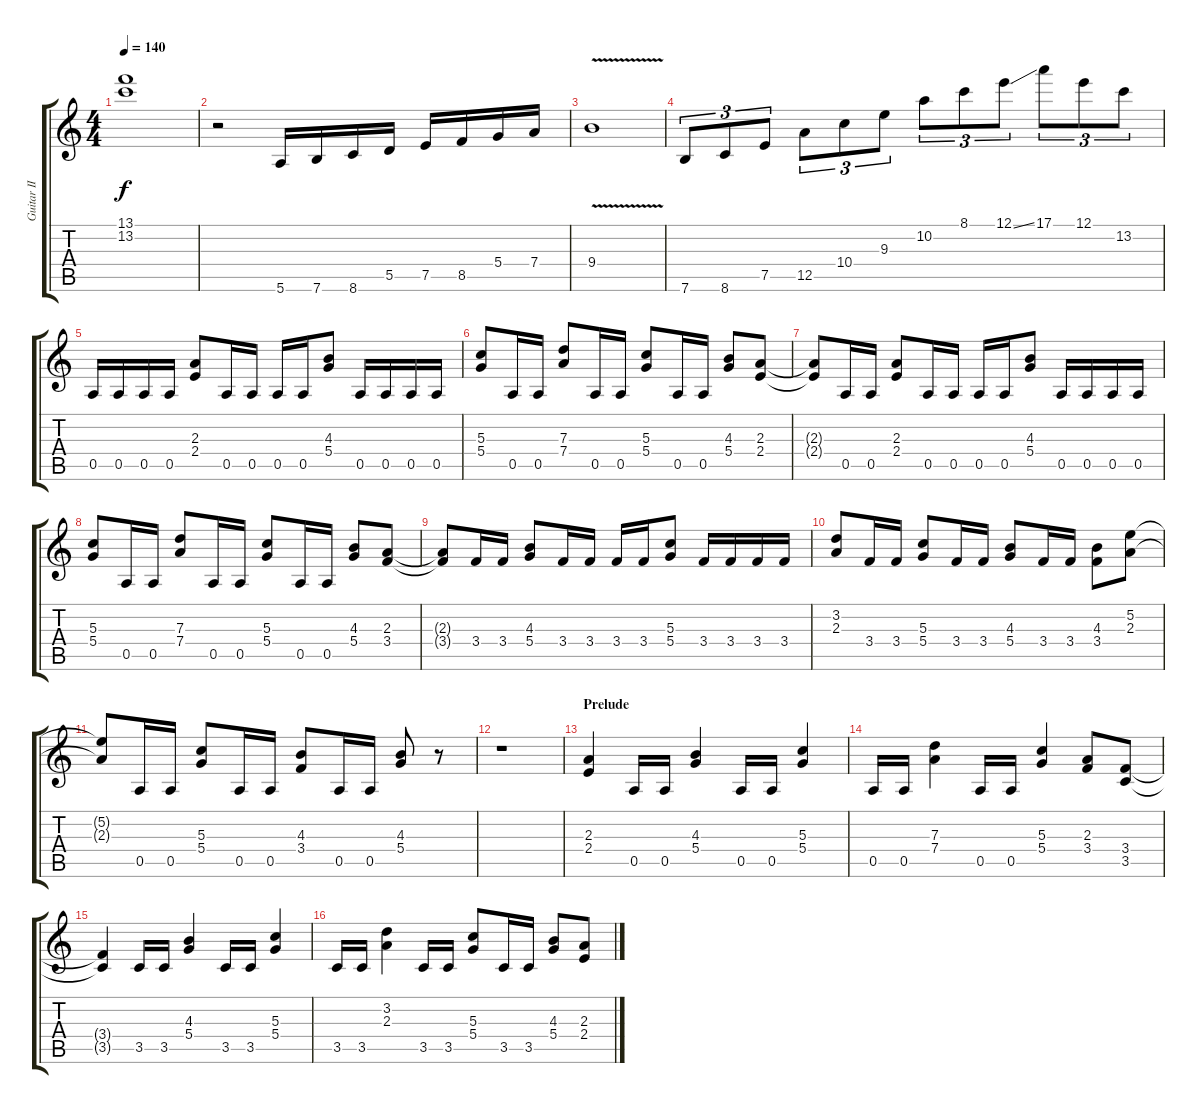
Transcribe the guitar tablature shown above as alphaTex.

\track ("Guitar II" "Guitar II") {instrument distortionguitar}
\staff {score tabs}
\tuning (E4 B3 G3 D3 A2 E2) {hide}
\ts (4 4)
\tempo 140
\clef g2
\ks c
(13.1{t} 13.2{t}).1{dy f} |
r.2{volume 11} 5.6.16 7.6.16 8.6.16 5.5.16 7.5.16 8.5.16 5.4.16 7.4.16 |
9.4{v}.1 |
7.6.8{tu (3 2)} 8.6.8{tu (3 2)} 7.5.8{tu (3 2)} 12.5.8{tu (3 2)} 10.4.8{tu (3 2)} 9.3.8{tu (3 2)} 10.2.8{tu (3 2)} 8.1.8{tu (3 2)} 12.1{ss}.8{tu (3 2)} 17.1.8{tu (3 2)} 12.1.8{tu (3 2)} 13.2.8{tu (3 2)} |
0.5.16{volume 10 balance 8 instrument distortionguitar} 0.5.16 0.5.16 0.5.16 (2.3 2.4).8 0.5.16 0.5.16 0.5.16 0.5.16 (4.3 5.4).8 0.5.16 0.5.16 0.5.16 0.5.16 |
(5.3 5.4).8 0.5.16 0.5.16 (7.3 7.4).8 0.5.16 0.5.16 (5.3 5.4).8 0.5.16 0.5.16 (4.3 5.4).8 (2.3 2.4).8 |
(2.3{t} 2.4{t}).8 0.5.16 0.5.16 (2.3 2.4).8 0.5.16 0.5.16 0.5.16 0.5.16 (4.3 5.4).8 0.5.16 0.5.16 0.5.16 0.5.16 |
(5.3 5.4).8 0.5.16 0.5.16 (7.3 7.4).8 0.5.16 0.5.16 (5.3 5.4).8 0.5.16 0.5.16 (4.3 5.4).8 (2.3 3.4).8 |
(2.3{t} 3.4{t}).8 3.4.16 3.4.16 (4.3 5.4).8 3.4.16 3.4.16 3.4.16 3.4.16 (5.3 5.4).8 3.4.16 3.4.16 3.4.16 3.4.16 |
(3.2 2.3).8 3.4.16 3.4.16 (5.3 5.4).8 3.4.16 3.4.16 (4.3 5.4).8 3.4.16 3.4.16 (4.3 3.4).8 (5.2 2.3).8 |
(5.2{t} 2.3{t}).8 0.5.16 0.5.16 (5.3 5.4).8 0.5.16 0.5.16 (4.3 3.4).8 0.5.16 0.5.16 (4.3 5.4).8 r.8 |
r.1 |
\section ("" "Prelude")
(2.3 2.4).4{volume 10 balance 0 instrument distortionguitar} 0.5.16 0.5.16 (4.3 5.4).4 0.5.16 0.5.16 (5.3 5.4).4 |
0.5.16 0.5.16 (7.3 7.4).4 0.5.16 0.5.16 (5.3 5.4).4 (2.3 3.4).8 (3.4 3.5).8 |
(3.4{t} 3.5{t}).4 3.5.16 3.5.16 (4.3 5.4).4 3.5.16 3.5.16 (5.3 5.4).4 |
3.5.16 3.5.16 (3.2 2.3).4 3.5.16 3.5.16 (5.3 5.4).8 3.5.16 3.5.16 (4.3 5.4).8 (2.3 2.4).8
